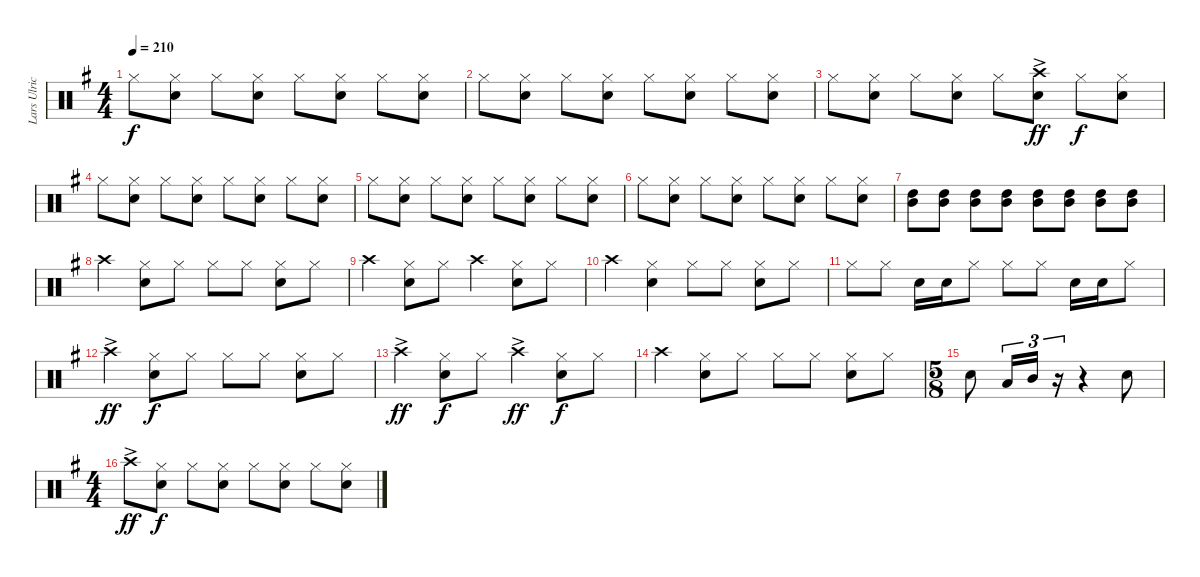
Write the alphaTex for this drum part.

\track ("Lars Ulrich" "Lars Ulric") {instrument percussion}
\staff {score}
\articulation defaults
\ts (4 4)
\tempo 210
\clef neutral
\ks g "Hi-Hat (closed)".8{dy f}
("Hi-Hat (closed)" "Electric Snare (hit)").8 "Hi-Hat (closed)".8 ("Hi-Hat (closed)" "Electric Snare (hit)").8 "Hi-Hat (closed)".8 ("Hi-Hat (closed)" "Electric Snare (hit)").8 "Hi-Hat (closed)".8 ("Hi-Hat (closed)" "Electric Snare (hit)").8 |
"Hi-Hat (closed)".8 ("Hi-Hat (closed)" "Electric Snare (hit)").8 "Hi-Hat (closed)".8 ("Hi-Hat (closed)" "Electric Snare (hit)").8 "Hi-Hat (closed)".8 ("Hi-Hat (closed)" "Electric Snare (hit)").8 "Hi-Hat (closed)".8 ("Hi-Hat (closed)" "Electric Snare (hit)").8 |
"Hi-Hat (closed)".8 ("Hi-Hat (closed)" "Electric Snare (hit)").8 "Hi-Hat (closed)".8 ("Hi-Hat (closed)" "Electric Snare (hit)").8 "Hi-Hat (closed)".8 ("Crash high (hit)"{ac} "Electric Snare (hit)").8{dy ff} "Hi-Hat (closed)".8{dy f} ("Hi-Hat (closed)" "Electric Snare (hit)").8 |
"Hi-Hat (closed)".8 ("Hi-Hat (closed)" "Electric Snare (hit)").8 "Hi-Hat (closed)".8 ("Hi-Hat (closed)" "Electric Snare (hit)").8 "Hi-Hat (closed)".8 ("Hi-Hat (closed)" "Electric Snare (hit)").8 "Hi-Hat (closed)".8 ("Hi-Hat (closed)" "Electric Snare (hit)").8 |
"Hi-Hat (closed)".8 ("Hi-Hat (closed)" "Electric Snare (hit)").8 "Hi-Hat (closed)".8 ("Hi-Hat (closed)" "Electric Snare (hit)").8 "Hi-Hat (closed)".8 ("Hi-Hat (closed)" "Electric Snare (hit)").8 "Hi-Hat (closed)".8 ("Hi-Hat (closed)" "Electric Snare (hit)").8 |
"Hi-Hat (closed)".8 ("Hi-Hat (closed)" "Electric Snare (hit)").8 "Hi-Hat (closed)".8 ("Hi-Hat (closed)" "Electric Snare (hit)").8 "Hi-Hat (closed)".8 ("Hi-Hat (closed)" "Electric Snare (hit)").8 "Hi-Hat (closed)".8 ("Hi-Hat (closed)" "Electric Snare (hit)").8 |
("High Tom (hit)" "Mid Tom (hit)").8 ("High Tom (hit)" "Mid Tom (hit)").8 ("High Tom (hit)" "Mid Tom (hit)").8 ("High Tom (hit)" "Mid Tom (hit)").8 ("High Tom (hit)" "Mid Tom (hit)").8 ("High Tom (hit)" "Mid Tom (hit)").8 ("High Tom (hit)" "Mid Tom (hit)").8 ("High Tom (hit)" "Mid Tom (hit)").8 |
"Crash high (hit)".4 ("Hi-Hat (closed)" "Electric Snare (hit)").8 "Hi-Hat (closed)".8 "Hi-Hat (closed)".8 "Hi-Hat (closed)".8 ("Hi-Hat (closed)" "Electric Snare (hit)").8 "Hi-Hat (closed)".8 |
"Crash high (hit)".4 ("Hi-Hat (closed)" "Electric Snare (hit)").8 "Hi-Hat (closed)".8 "Crash high (hit)".4 ("Hi-Hat (closed)" "Electric Snare (hit)").8 "Hi-Hat (closed)".8 |
"Crash high (hit)".4 ("Hi-Hat (closed)" "Electric Snare (hit)").4 "Hi-Hat (closed)".8 "Hi-Hat (closed)".8 ("Hi-Hat (closed)" "Electric Snare (hit)").8 "Hi-Hat (closed)".8 |
"Hi-Hat (closed)".8 "Hi-Hat (closed)".8 "Electric Snare (hit)".16 "Electric Snare (hit)".16 "Hi-Hat (closed)".8 "Hi-Hat (closed)".8 "Hi-Hat (closed)".8 "Electric Snare (hit)".16 "Electric Snare (hit)".16 "Hi-Hat (closed)".8 |
"Crash high (hit)"{ac}.4{dy ff} ("Hi-Hat (closed)" "Electric Snare (hit)").8{dy f} "Hi-Hat (closed)".8 "Hi-Hat (closed)".8 "Hi-Hat (closed)".8 ("Hi-Hat (closed)" "Electric Snare (hit)").8 "Hi-Hat (closed)".8 |
"Crash high (hit)"{ac}.4{dy ff} ("Hi-Hat (closed)" "Electric Snare (hit)").8{dy f} "Hi-Hat (closed)".8 "Crash high (hit)"{ac}.4{dy ff} ("Hi-Hat (closed)" "Electric Snare (hit)").8{dy f} "Hi-Hat (closed)".8 |
"Crash high (hit)".4 ("Hi-Hat (closed)" "Electric Snare (hit)").8 "Hi-Hat (closed)".8 "Hi-Hat (closed)".8 "Hi-Hat (closed)".8 ("Hi-Hat (closed)" "Electric Snare (hit)").8 "Hi-Hat (closed)".8 |
\ts (5 8)
"Electric Snare (hit)".8 "Low Tom (hit)".16{tu (3 2)} "Mid Tom (hit)".16{tu (3 2)} r.16{tu (3 2)} r.4 "Electric Snare (hit)".8 |
\ts (4 4)
"Crash high (hit)"{ac}.8{dy ff} ("Hi-Hat (closed)" "Electric Snare (hit)").8{dy f} "Hi-Hat (closed)".8 ("Hi-Hat (closed)" "Electric Snare (hit)").8 "Hi-Hat (closed)".8 ("Hi-Hat (closed)" "Electric Snare (hit)").8 "Hi-Hat (closed)".8 ("Hi-Hat (closed)" "Electric Snare (hit)").8
